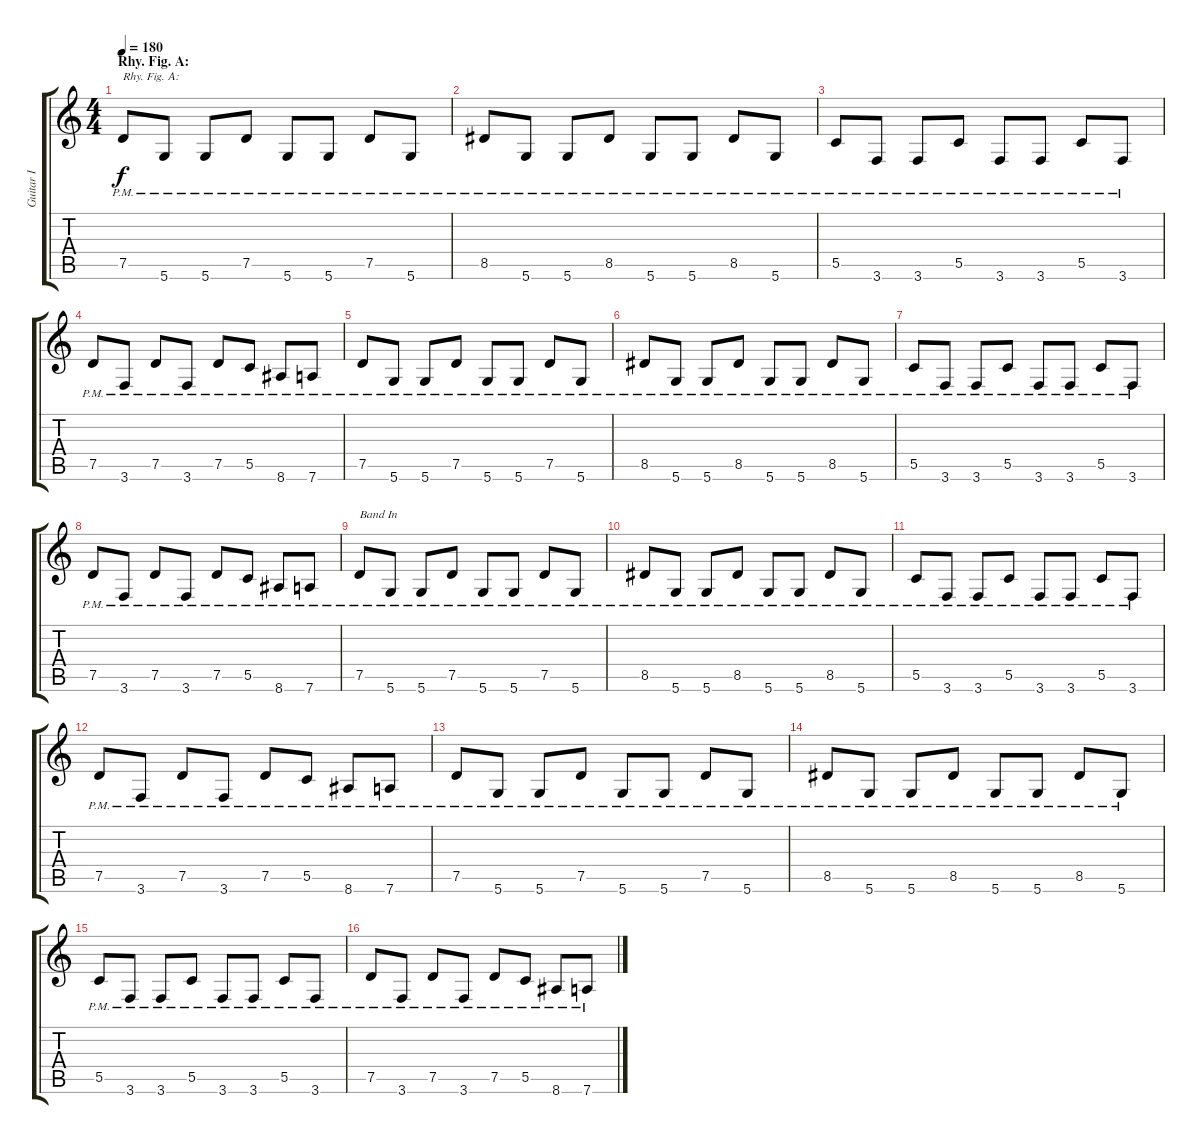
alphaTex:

\track ("Guitar I" "Guitar I") {instrument distortionguitar}
\staff {score tabs}
\tuning (D4 A3 F3 C3 G2 D2) {hide}
\ts (4 4)
\section ("" "Rhy. Fig. A:")
\tempo 180
\clef g2
\ks c
7.5{pm}.8{txt "Rhy. Fig. A:" dy f instrument distortionguitar} 5.6{pm}.8 5.6{pm}.8 7.5{pm}.8 5.6{pm}.8 5.6{pm}.8 7.5{pm}.8 5.6{pm}.8 |
8.5{pm}.8 5.6{pm}.8 5.6{pm}.8 8.5{pm}.8 5.6{pm}.8 5.6{pm}.8 8.5{pm}.8 5.6{pm}.8 |
5.5{pm}.8 3.6{pm}.8 3.6{pm}.8 5.5{pm}.8 3.6{pm}.8 3.6{pm}.8 5.5{pm}.8 3.6{pm}.8 |
7.5{pm}.8 3.6{pm}.8 7.5{pm}.8 3.6{pm}.8 7.5{pm}.8 5.5{pm}.8 8.6{pm}.8 7.6{pm}.8 |
7.5{pm}.8 5.6{pm}.8 5.6{pm}.8 7.5{pm}.8 5.6{pm}.8 5.6{pm}.8 7.5{pm}.8 5.6{pm}.8 |
8.5{pm}.8 5.6{pm}.8 5.6{pm}.8 8.5{pm}.8 5.6{pm}.8 5.6{pm}.8 8.5{pm}.8 5.6{pm}.8 |
5.5{pm}.8 3.6{pm}.8 3.6{pm}.8 5.5{pm}.8 3.6{pm}.8 3.6{pm}.8 5.5{pm}.8 3.6{pm}.8 |
7.5{pm}.8 3.6{pm}.8 7.5{pm}.8 3.6{pm}.8 7.5{pm}.8 5.5{pm}.8 8.6{pm}.8 7.6{pm}.8 |
7.5{pm}.8{txt "Band In"} 5.6{pm}.8 5.6{pm}.8 7.5{pm}.8 5.6{pm}.8 5.6{pm}.8 7.5{pm}.8 5.6{pm}.8 |
8.5{pm}.8 5.6{pm}.8 5.6{pm}.8 8.5{pm}.8 5.6{pm}.8 5.6{pm}.8 8.5{pm}.8 5.6{pm}.8 |
5.5{pm}.8 3.6{pm}.8 3.6{pm}.8 5.5{pm}.8 3.6{pm}.8 3.6{pm}.8 5.5{pm}.8 3.6{pm}.8 |
7.5{pm}.8 3.6{pm}.8 7.5{pm}.8 3.6{pm}.8 7.5{pm}.8 5.5{pm}.8 8.6{pm}.8 7.6{pm}.8 |
7.5{pm}.8 5.6{pm}.8 5.6{pm}.8 7.5{pm}.8 5.6{pm}.8 5.6{pm}.8 7.5{pm}.8 5.6{pm}.8 |
8.5{pm}.8 5.6{pm}.8 5.6{pm}.8 8.5{pm}.8 5.6{pm}.8 5.6{pm}.8 8.5{pm}.8 5.6{pm}.8 |
5.5{pm}.8 3.6{pm}.8 3.6{pm}.8 5.5{pm}.8 3.6{pm}.8 3.6{pm}.8 5.5{pm}.8 3.6{pm}.8 |
7.5{pm}.8 3.6{pm}.8 7.5{pm}.8 3.6{pm}.8 7.5{pm}.8 5.5{pm}.8 8.6{pm}.8 7.6{pm}.8
